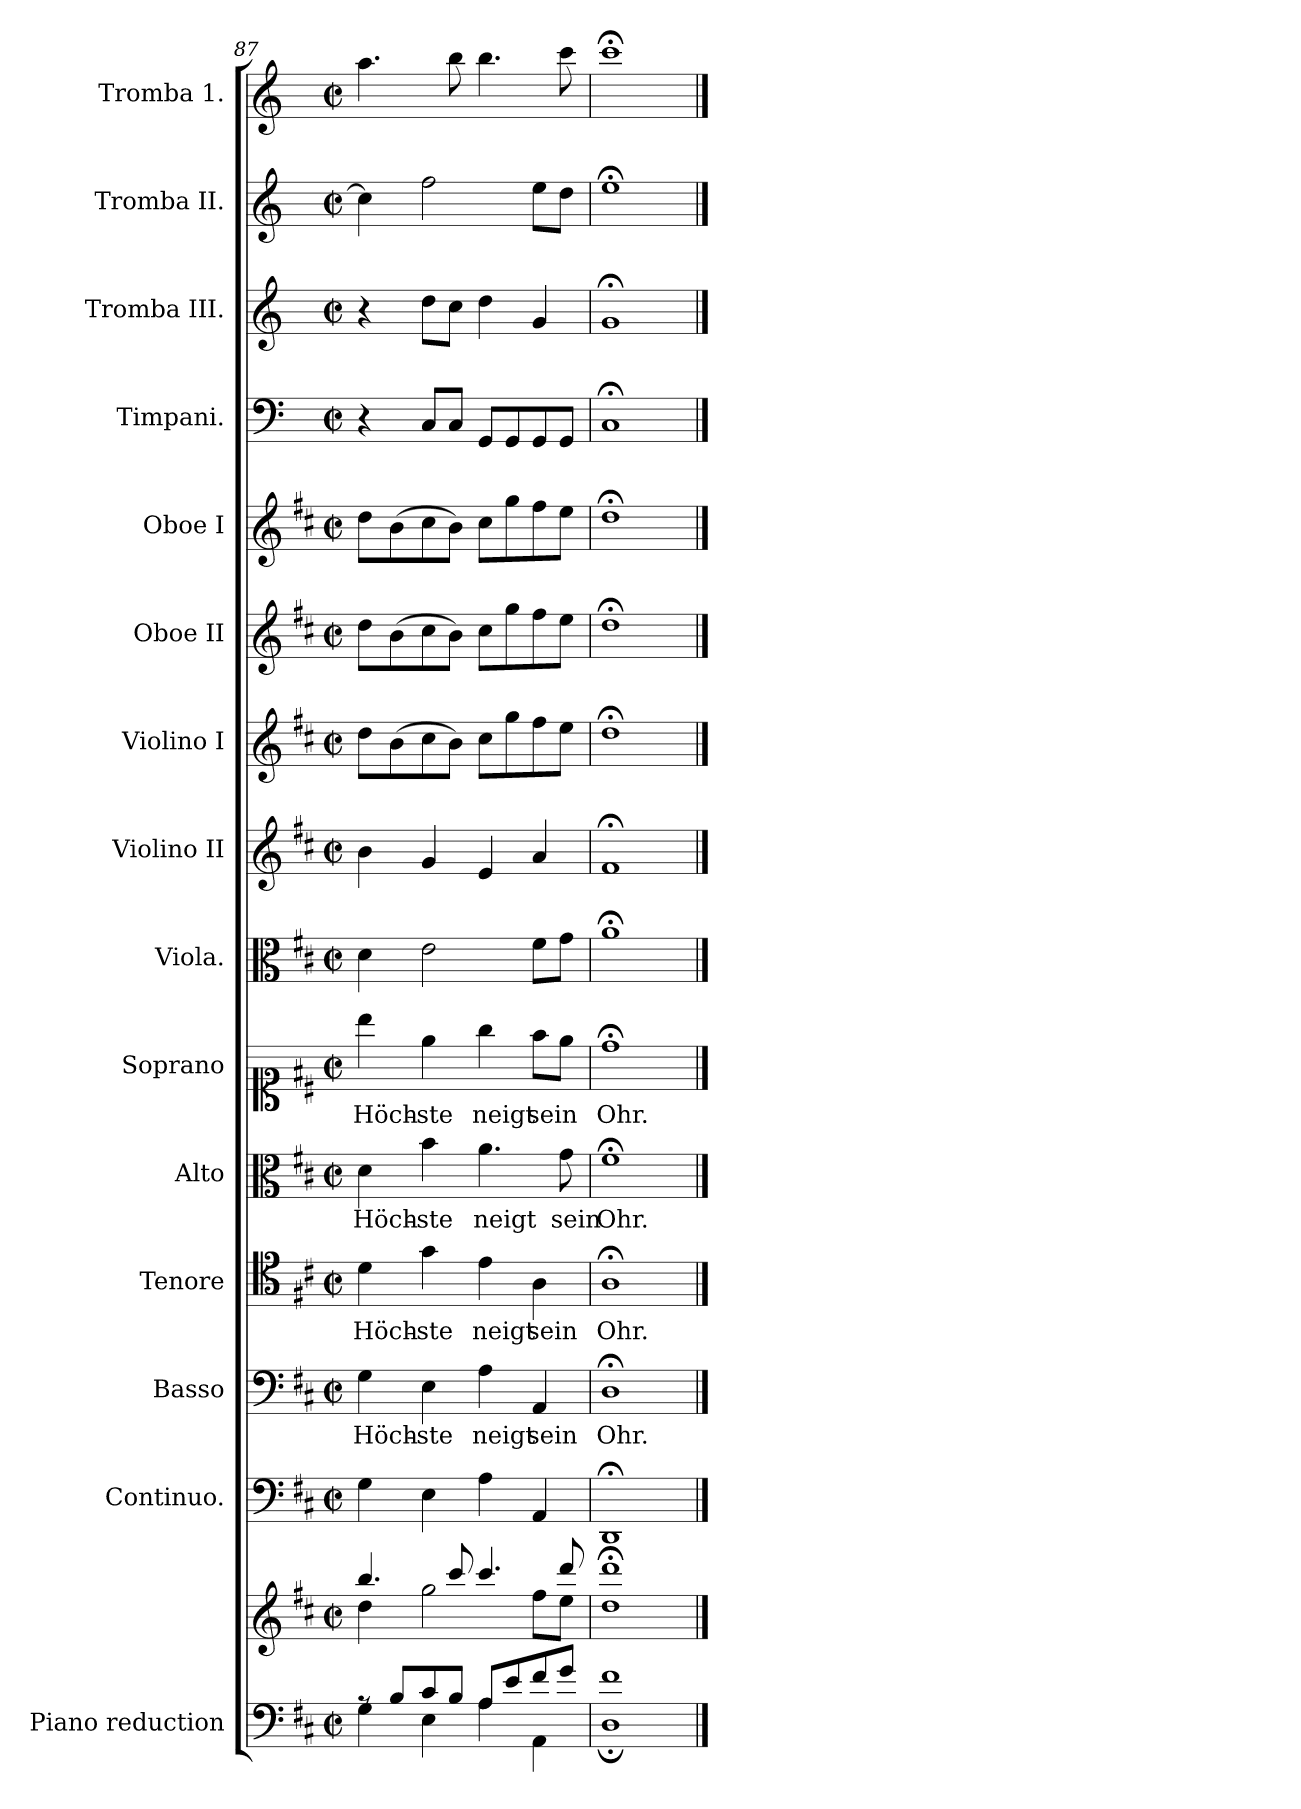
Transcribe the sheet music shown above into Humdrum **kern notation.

**kern	**kern	**kern	**kern	**text	**kern	**text	**kern	**text	**kern	**text	**kern	**kern	**kern	**kern	**kern	**kern	**kern	**kern	**kern
*part15	*part15	*part14	*part13	*part13	*part12	*part12	*part11	*part11	*part10	*part10	*part9	*part8	*part7	*part6	*part5	*part4	*part3	*part2	*part1
*staff16	*staff15	*staff14	*staff13	*staff13	*staff12	*staff12	*staff11	*staff11	*staff10	*staff10	*staff9	*staff8	*staff7	*staff6	*staff5	*staff4	*staff3	*staff2	*staff1
*I"Piano reduction	*	*I"Continuo.	*I"Basso	*	*I"Tenore	*	*I"Alto	*	*I"Soprano	*	*I"Viola.	*I"Violino II	*I"Violino I	*I"Oboe II	*I"Oboe I	*I"Timpani.	*I"Tromba III.	*I"Tromba II.	*I"Tromba 1.
*I'Pno	*	*	*	*	*	*	*	*	*	*	*I'Vla	*	*I'Vln	*I'Ob	*I'Ob	*I'Timp	*	*	*
*clefF4	*clefG2	*clefF4	*clefF4	*	*clefC4	*	*clefC3	*	*clefC1	*	*clefC3	*clefG2	*clefG2	*clefG2	*clefG2	*clefF4	*clefG2	*clefG2	*clefG2
*	*	*	*	*	*	*	*	*	*	*	*	*	*	*	*	*ITrd-1c-2	*ITrd-1c-2	*ITrd-1c-2	*ITrd-1c-2
*k[f#c#]	*k[f#c#]	*k[f#c#]	*k[f#c#]	*	*k[f#c#]	*	*k[f#c#]	*	*k[f#c#]	*	*k[f#c#]	*k[f#c#]	*k[f#c#]	*k[f#c#]	*k[f#c#]	*k[f#c#]	*k[f#c#]	*k[f#c#]	*k[f#c#]
*M2/2	*M2/2	*M2/2	*M2/2	*	*M2/2	*	*M2/2	*	*M2/2	*	*M2/2	*M2/2	*M2/2	*M2/2	*M2/2	*M2/2	*M2/2	*M2/2	*M2/2
*met(c|)	*met(c|)	*met(c|)	*met(c|)	*	*met(c|)	*	*met(c|)	*	*met(c|)	*	*met(c|)	*met(c|)	*met(c|)	*met(c|)	*met(c|)	*met(c|)	*met(c|)	*met(c|)	*met(c|)
=87	=87	=87	=87	=87	=87	=87	=87	=87	=87	=87	=87	=87	=87	=87	=87	=87	=87	=87	=87
*^	*^	*	*	*	*	*	*	*	*	*	*	*	*	*	*	*	*	*	*
!	!	!	!	!	!	!LO:LY:b	!	!LO:LY:b	!	!LO:LY:b	!	!LO:LY:b	!	!	!	!	!	!	!	!	!
8rA	4G\	4.bb/	4dd\	4G\	4G\	Höch-	4d\	Höch-	4d\	Höch-	4bb\	Höch-	4d\	4b\	8dd\L	8dd\L	8dd\L	4r	4r	4dd\]	4.bb\
8B/L	.	.	.	.	.	.	.	.	.	.	.	.	.	.	(>8b\	(>8b\	(>8b\	.	.	.	.
!	!	!	!	!	!	!LO:LY:b	!	!LO:LY:b	!	!LO:LY:b	!	!LO:LY:b	!	!	!	!	!	!	!	!	!
8c#/	4E\	.	2gg\	4E\	4E\	-ste	4g\	-ste	4b\	-ste	4ee\	-ste	2e\	4g/	8cc#\	8cc#\	8cc#\	8D/L	8ee\L	2gg\	.
8B/J	.	8ccc#/	.	.	.	.	.	.	.	.	.	.	.	.	8b\J)	8b\J)	8b\J)	8D/J	8dd\J	.	8ccc#\
!	!	!	!	!	!	!LO:LY:b	!	!LO:LY:b	!	!LO:LY:b	!	!LO:LY:b	!	!	!	!	!	!	!	!	!
8A/L	4A\	4.ccc#/	.	4A\	4A\	neigt	4e\	neigt	4.a\	neigt	4gg\	neigt	.	4e/	8cc#\L	8cc#\L	8cc#\L	8AA/L	4ee\	.	4.ccc#\
8e/	.	.	.	.	.	.	.	.	.	.	.	.	.	.	8gg\	8gg\	8gg\	8AA/	.	.	.
!	!	!	!	!	!	!LO:LY:b	!	!LO:LY:b	!	!	!	!LO:LY:b	!	!	!	!	!	!	!	!	!
8f#/	4AA\	.	8ff#\L	4AA/	4AA/	sein	4A\	sein	.	.	8ff#\L	sein	8f#\L	4a/	8ff#\	8ff#\	8ff#\	8AA/	4a/	8ff#\L	.
!	!	!	!	!	!	!	!	!	!	!LO:LY:b	!	!	!	!	!	!	!	!	!	!	!
8g/J	.	8ddd/	8ee\J	.	.	.	.	.	8g\	sein	8ee\J	.	8g\J	.	8ee\J	8ee\J	8ee\J	8AA/J	.	8ee\J	8ddd\
=88	=88	=88	=88	=88	=88	=88	=88	=88	=88	=88	=88	=88	=88	=88	=88	=88	=88	=88	=88	=88	=88
!	!	!	!	!	!	!LO:LY:b	!	!LO:LY:b	!	!LO:LY:b	!	!LO:LY:b	!	!	!	!	!	!	!	!	!
*	*	*v	*v	*	*	*	*	*	*	*	*	*	*	*	*	*	*	*	*	*	*
1f#	1D;	1dd;< 1ddd;<	1DD;<	1D;<	Ohr.	1A;<	Ohr.	1f#;<	Ohr.	1dd;<	Ohr.	1a;<	1f#;<	1dd;<	1dd;<	1dd;<	1D;<	1a;<	1ff#;<	1ddd;<
*v	*v	*	*	*	*	*	*	*	*	*	*	*	*	*	*	*	*	*	*	*
==	==	==	==	==	==	==	==	==	==	==	==	==	==	==	==	==	==	==	==
*-	*-	*-	*-	*-	*-	*-	*-	*-	*-	*-	*-	*-	*-	*-	*-	*-	*-	*-	*-
